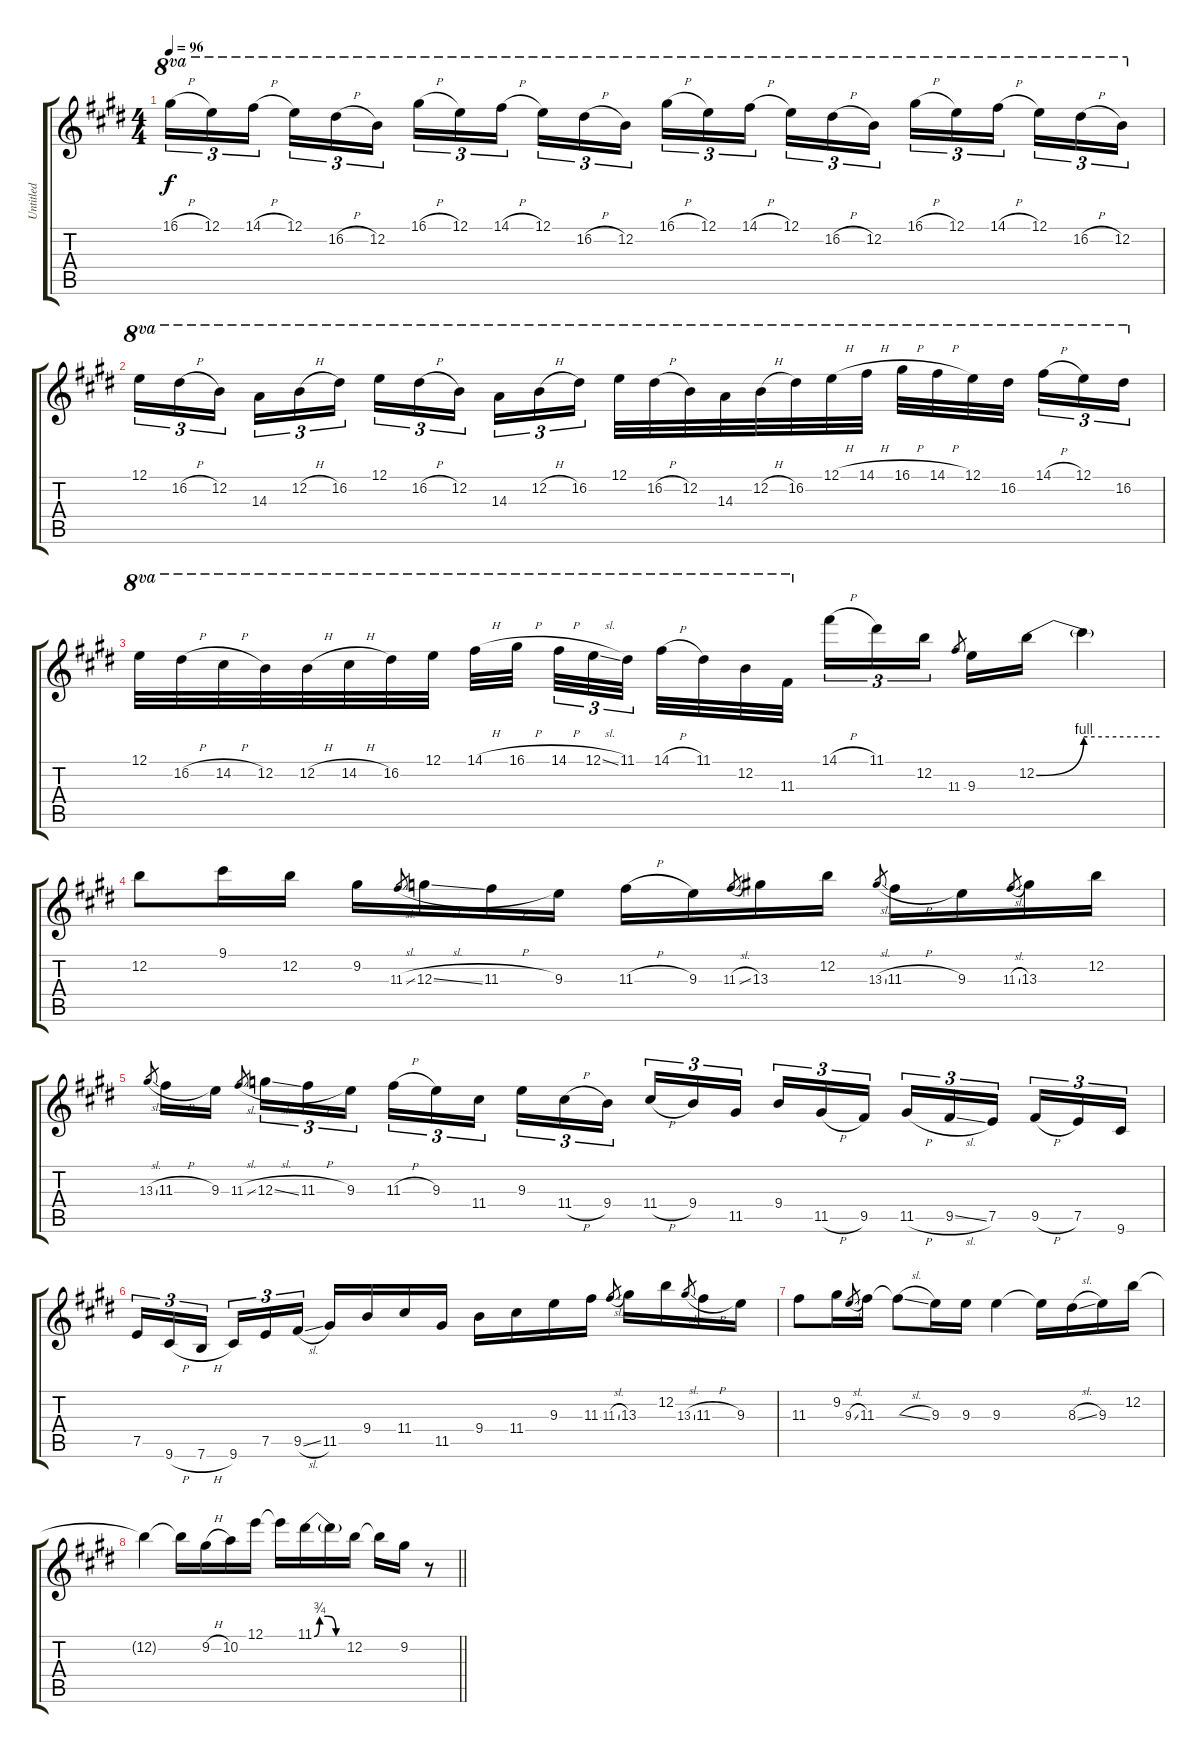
\track ("Untitled" "Untitled") {instrument overdrivenguitar}
\staff {score tabs}
\tuning (E4 B3 G3 D3 A2 E2) {hide}
\ts (4 4)
\tempo 96
\clef g2
\ks c#minor
16.1{h}.16{tu (3 2) ot 8va dy f} 12.1.16{tu (3 2) ot 8va} 14.1{h}.16{tu (3 2) ot 8va beam splitsecondary} 12.1.16{tu (3 2) ot 8va} 16.2{h}.16{tu (3 2) ot 8va} 12.2.16{tu (3 2) ot 8va} 16.1{h}.16{tu (3 2) ot 8va} 12.1.16{tu (3 2) ot 8va} 14.1{h}.16{tu (3 2) ot 8va beam splitsecondary} 12.1.16{tu (3 2) ot 8va} 16.2{h}.16{tu (3 2) ot 8va} 12.2.16{tu (3 2) ot 8va} 16.1{h}.16{tu (3 2) ot 8va} 12.1.16{tu (3 2) ot 8va} 14.1{h}.16{tu (3 2) ot 8va beam splitsecondary} 12.1.16{tu (3 2) ot 8va} 16.2{h}.16{tu (3 2) ot 8va} 12.2.16{tu (3 2) ot 8va} 16.1{h}.16{tu (3 2) ot 8va} 12.1.16{tu (3 2) ot 8va} 14.1{h}.16{tu (3 2) ot 8va beam splitsecondary} 12.1.16{tu (3 2) ot 8va} 16.2{h}.16{tu (3 2) ot 8va} 12.2.16{tu (3 2) ot 8va} |
12.1.16{tu (3 2) ot 8va} 16.2{h}.16{tu (3 2) ot 8va} 12.2.16{tu (3 2) ot 8va beam splitsecondary} 14.3.16{tu (3 2) ot 8va} 12.2{h}.16{tu (3 2) ot 8va} 16.2.16{tu (3 2) ot 8va} 12.1.16{tu (3 2) ot 8va} 16.2{h}.16{tu (3 2) ot 8va} 12.2.16{tu (3 2) ot 8va beam splitsecondary} 14.3.16{tu (3 2) ot 8va} 12.2{h}.16{tu (3 2) ot 8va} 16.2.16{tu (3 2) ot 8va} 12.1.32{ot 8va} 16.2{h}.32{ot 8va} 12.2.32{ot 8va} 14.3.32{ot 8va} 12.2{h}.32{ot 8va} 16.2.32{ot 8va} 12.1{h}.32{ot 8va} 14.1{h}.32{ot 8va} 16.1{h}.32{ot 8va} 14.1{h}.32{ot 8va} 12.1.32{ot 8va} 16.2.32{ot 8va beam splitsecondary} 14.1{h}.16{tu (3 2) ot 8va} 12.1.16{tu (3 2) ot 8va} 16.2.16{tu (3 2) ot 8va} |
12.1.32{ot 8va} 16.2{h}.32{ot 8va} 14.2{h}.32{ot 8va} 12.2.32{ot 8va} 12.2{h}.32{ot 8va} 14.2{h}.32{ot 8va} 16.2.32{ot 8va} 12.1.32{ot 8va} 14.1{h}.32{ot 8va} 16.1{h}.32{ot 8va beam splitsecondary} 14.1{h}.32{tu (3 2) ot 8va} 12.1{sl}.32{tu (3 2) ot 8va} 11.1.32{tu (3 2) ot 8va beam splitsecondary} 14.1{h}.32{ot 8va} 11.1.32{ot 8va} 12.2.32{ot 8va} 11.3.32{ot 8va} 14.1{h}.16{tu (3 2)} 11.1.16{tu (3 2)} 12.2.16{tu (3 2)} 11.3.8{gr beam splitsecondary} 9.3.16 12.2{be (bend 0 0 60 4)}.16 12.2{be (hold 0 4 60 4) t}.4 |
12.2.8 9.1.16 12.2.16 9.2.16 11.3{sl}.8{gr} 12.3{sl}.16 11.3{h}.16 9.3.16 11.3{h}.16 9.3.16 11.3{sl}.8{gr} 13.3.16 12.2.16 13.3{sl}.8{gr} 11.3{h}.16 9.3.16 11.3{sl}.8{gr} 13.3.16 12.2.16 |
13.3{sl}.8{gr} 11.3{h}.16 9.3.16 11.3{sl}.8{gr beam splitsecondary} 12.3{sl}.16{tu (3 2)} 11.3{h}.16{tu (3 2)} 9.3.16{tu (3 2)} 11.3{h}.16{tu (3 2)} 9.3.16{tu (3 2)} 11.4.16{tu (3 2) beam splitsecondary} 9.3.16{tu (3 2)} 11.4{h}.16{tu (3 2)} 9.4.16{tu (3 2)} 11.4{h}.16{tu (3 2)} 9.4.16{tu (3 2)} 11.5.16{tu (3 2) beam splitsecondary} 9.4.16{tu (3 2)} 11.5{h}.16{tu (3 2)} 9.5.16{tu (3 2)} 11.5{h}.16{tu (3 2)} 9.5{sl}.16{tu (3 2)} 7.5.16{tu (3 2) beam splitsecondary} 9.5{h}.16{tu (3 2)} 7.5.16{tu (3 2)} 9.6.16{tu (3 2)} |
7.5.16{tu (3 2)} 9.6{h}.16{tu (3 2)} 7.6{h}.16{tu (3 2) beam splitsecondary} 9.6.16{tu (3 2)} 7.5.16{tu (3 2)} 9.5{sl}.16{tu (3 2)} 11.5.16 9.4.16 11.4.16 11.5.16 9.4.16 11.4.16 9.3.16 11.3.16 11.3{sl}.8{gr} 13.3.16 12.2.16 13.3{sl}.8{gr} 11.3{h}.16 9.3.16 |
11.3.8 9.2.16 9.3{sl}.8{gr} 11.3.16 11.3{sl t}.8 9.3.16 9.3.16 9.3.4 9.3{t}.16 8.3{sl}.16 9.3.16 12.2.16 |
\barLineRight lightlight
12.2{t}.4 12.2{t}.16 9.2{h}.16 10.2.16 12.1.16 12.1{t}.16 11.1{be (custom 0 0 10 3 25 3 40 0 60 0)}.16 11.1{t}.16 12.2.16 12.2{t}.16 9.2.16 r.8
